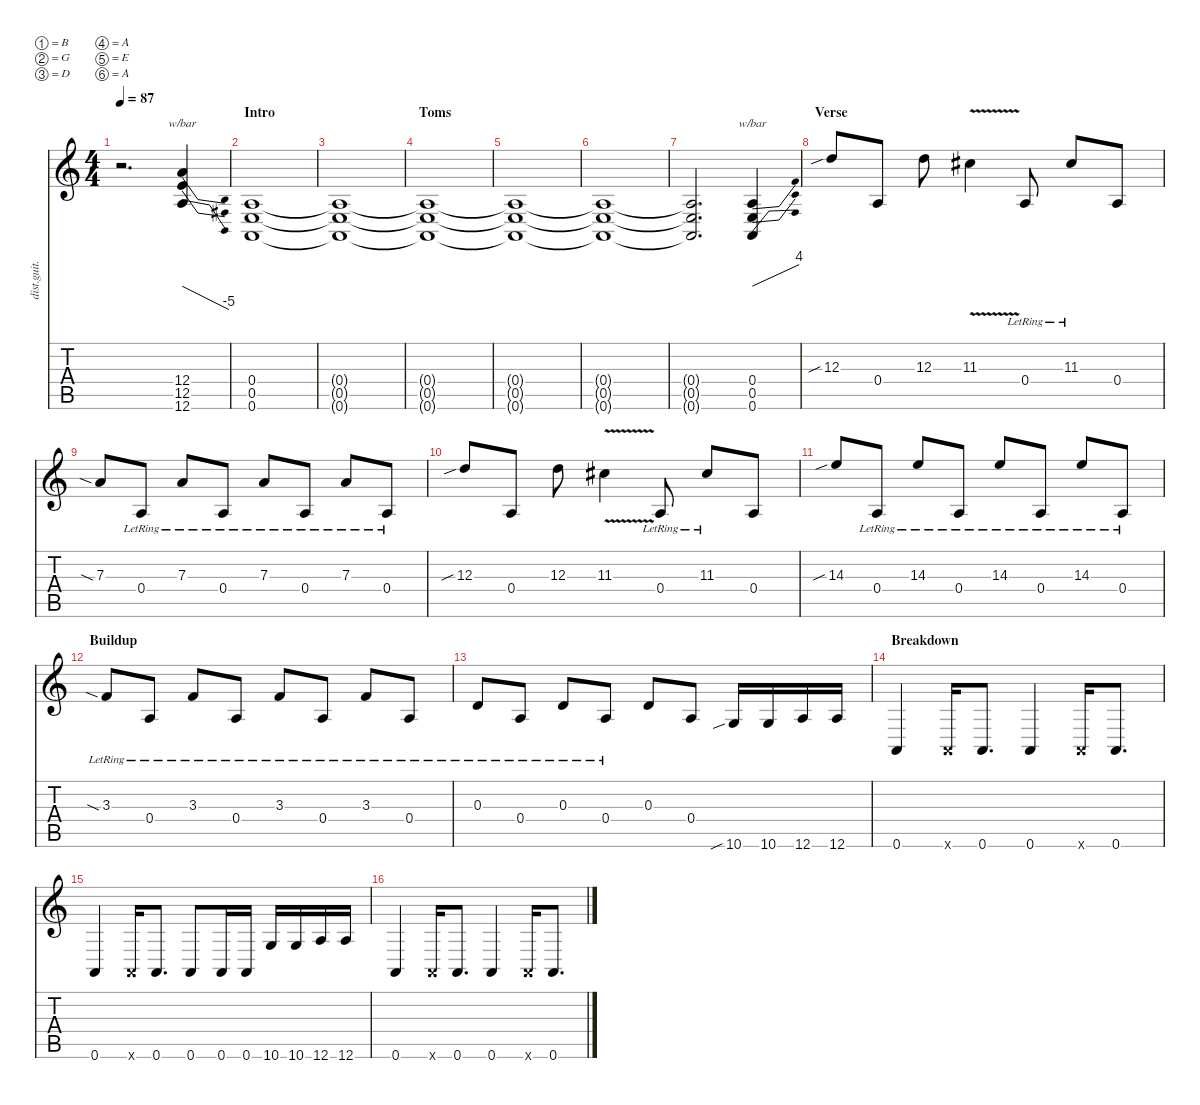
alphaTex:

\defaultSystemsLayout 4
\hideDynamics
\bracketExtendMode nobrackets
\track ("Distortion Guitar - Petr" "dist.guit.") {instrument distortionguitar}
\staff {score tabs}
\tuning (B3 G3 D3 A2 E2 A1)
\ts (4 4)
\tempo 87
\clef g2
\ks c
r.2{d dy ff instrument distortionguitar beam Down} (12.6 12.5 12.4).4{tbe (dive default 21 0 52.8 -20) beam Up} |
\section ("" "Intro")
(0.6 0.5 0.4).1{beam Up} |
(0.6{t} 0.5{t} 0.4{t}).1{beam Up} |
\section ("" "Toms")
(0.6{t} 0.5{t} 0.4{t}).1{beam Up} |
(0.6{t} 0.5{t} 0.4{t}).1{beam Up} |
(0.6{t} 0.5{t} 0.4{t}).1{beam Up} |
(0.6{t} 0.5{t} 0.4{t}).2{d beam Up} (0.6 0.5 0.4).4{tbe (dive default 24.599999999999998 0 59.4 16) beam Up} |
\section ("" "Verse")
12.3{sib}.8{beam Up} 0.4.8{beam Up} 12.3.8{beam Down} 11.3{v acc #}.4{beam Down} 0.4{lr}.8{beam Up} 11.3{lr acc #}.8{beam Up} 0.4.8{beam Up} |
7.3{sia}.8{beam Up} 0.4{lr}.8{beam Up} 7.3{lr}.8{beam Up} 0.4{lr}.8{beam Up} 7.3{lr}.8{beam Up} 0.4{lr}.8{beam Up} 7.3{lr}.8{beam Up} 0.4{lr}.8{beam Up} |
12.3{sib}.8{beam Up} 0.4.8{beam Up} 12.3.8{beam Down} 11.3{v acc #}.4{beam Down} 0.4{lr}.8{beam Up} 11.3{lr acc #}.8{beam Up} 0.4.8{beam Up} |
14.3{sib}.8{beam Up} 0.4{lr}.8{beam Up} 14.3{lr}.8{beam Up} 0.4{lr}.8{beam Up} 14.3{lr}.8{beam Up} 0.4{lr}.8{beam Up} 14.3{lr}.8{beam Up} 0.4{lr}.8{beam Up} |
\section ("" "Buildup")
3.3{sia lr}.8{beam Up} 0.4{lr}.8{beam Up} 3.3{lr}.8{beam Up} 0.4{lr}.8{beam Up} 3.3{lr}.8{beam Up} 0.4{lr}.8{beam Up} 3.3{lr}.8{beam Up} 0.4{lr}.8{beam Up} |
0.3{lr}.8{beam Up} 0.4{lr}.8{beam Up} 0.3{lr}.8{beam Up} 0.4{lr}.8{beam Up} 0.3.8{beam Up} 0.4.8{beam Up} 10.6{sib}.16{beam Up} 10.6.16{beam Up} 12.6.16{beam Up} 12.6.16{beam Up} |
\section ("" "Breakdown")
0.6.4{beam Up} 0.6{x}.16{beam Up} 0.6.8{d beam Up} 0.6.4{beam Up} 0.6{x}.16{beam Up} 0.6.8{d beam Up} |
0.6.4{beam Up} 0.6{x}.16{beam Up} 0.6.8{d beam Up} 0.6.8{beam Up} 0.6.16{beam Up} 0.6.16{beam Up} 10.6.16{beam Up} 10.6.16{beam Up} 12.6.16{beam Up} 12.6.16{beam Up} |
0.6.4{beam Up} 0.6{x}.16{beam Up} 0.6.8{d beam Up} 0.6.4{beam Up} 0.6{x}.16{beam Up} 0.6.8{d beam Up}
